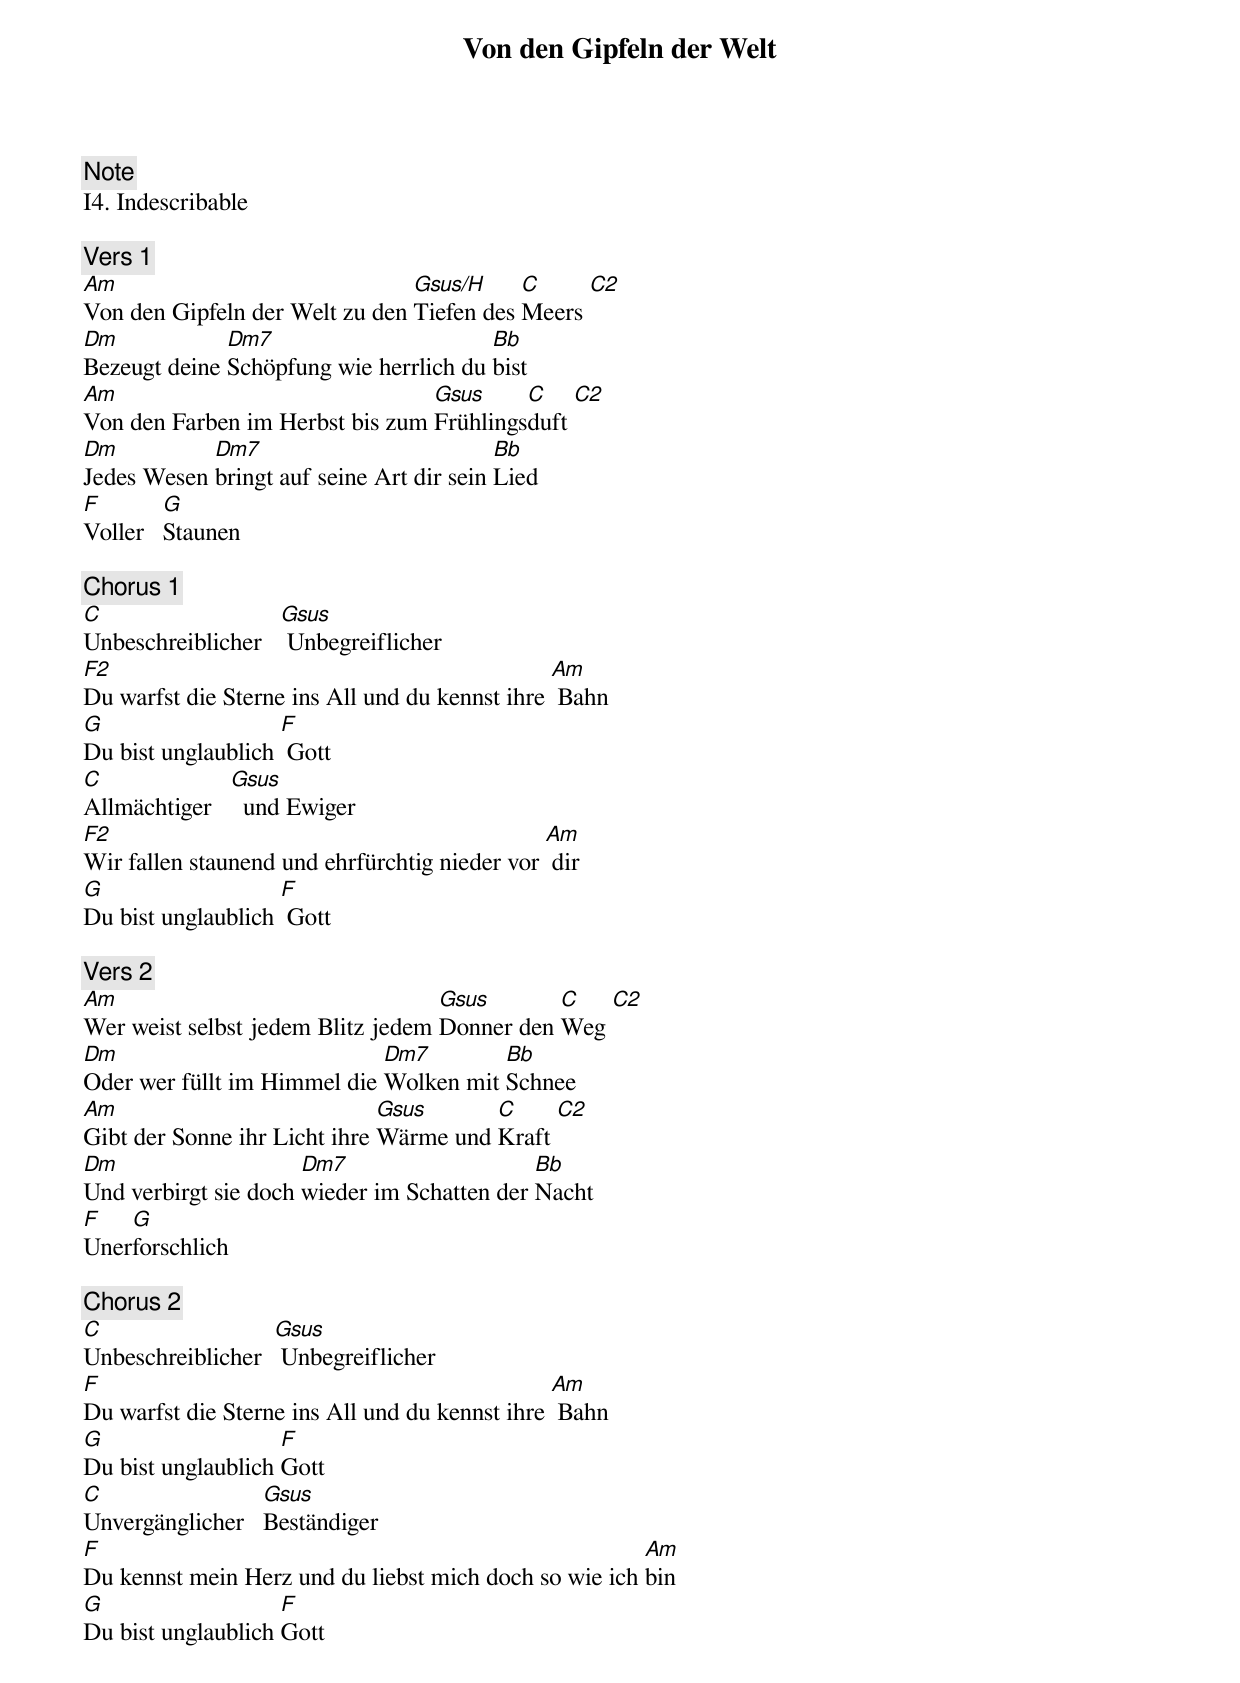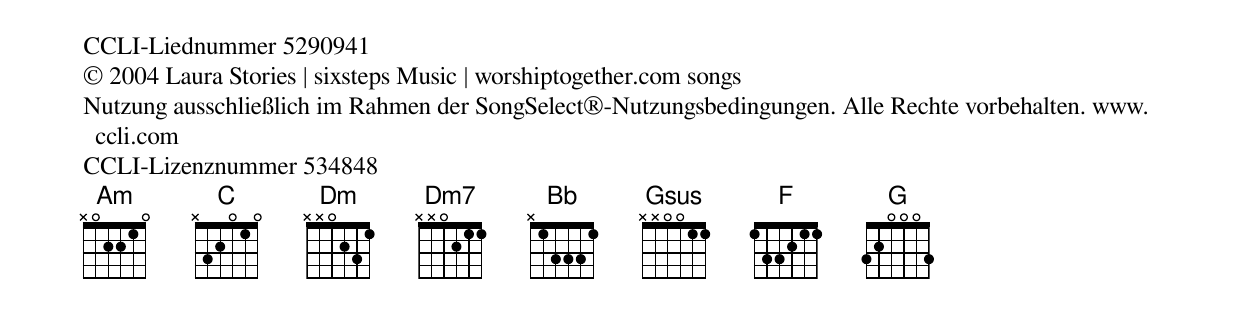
{title: Von den Gipfeln der Welt}
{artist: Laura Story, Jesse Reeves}
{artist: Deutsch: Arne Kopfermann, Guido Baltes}
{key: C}
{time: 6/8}
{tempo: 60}
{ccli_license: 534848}
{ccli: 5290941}
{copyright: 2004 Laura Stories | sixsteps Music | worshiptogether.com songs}
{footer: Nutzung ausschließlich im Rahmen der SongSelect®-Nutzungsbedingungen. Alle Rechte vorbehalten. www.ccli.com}

{comment: Note}
I4. Indescribable

{comment: Vers 1}
[Am]Von den Gipfeln der Welt zu den [Gsus/H]Tiefen des [C]Meers [C2]
[Dm]Bezeugt deine [Dm7]Schöpfung wie herrlich du [Bb]bist
[Am]Von den Farben im Herbst bis zum [Gsus]Frühlings[C]duft [C2]
[Dm]Jedes Wesen [Dm7]bringt auf seine Art dir sein [Bb]Lied
[F]Voller   [G]Staunen

{comment: Chorus 1}
[C]Unbeschreiblicher   [Gsus] Unbegreiflicher
[F2]Du warfst die Sterne ins All und du kennst ihre [Am] Bahn
[G]Du bist unglaublich [F] Gott
[C]Allmächtiger   [Gsus]  und Ewiger
[F2]Wir fallen staunend und ehrfürchtig nieder vor [Am] dir
[G]Du bist unglaublich [F] Gott

{comment: Vers 2}
[Am]Wer weist selbst jedem Blitz jedem [Gsus]Donner den [C]Weg [C2]
[Dm]Oder wer füllt im Himmel die [Dm7]Wolken mit [Bb]Schnee
[Am]Gibt der Sonne ihr Licht ihre [Gsus]Wärme und [C]Kraft [C2]
[Dm]Und verbirgt sie doch [Dm7]wieder im Schatten der [Bb]Nacht
[F]Uner[G]forschlich

{comment: Chorus 2}
[C]Unbeschreiblicher  [Gsus] Unbegreiflicher
[F]Du warfst die Sterne ins All und du kennst ihre [Am] Bahn
[G]Du bist unglaublich [F]Gott
[C]Unvergänglicher   [Gsus]Beständiger
[F]Du kennst mein Herz und du liebst mich doch so wie ich [Am]bin
[G]Du bist unglaublich [F]Gott


CCLI-Liednummer 5290941
© 2004 Laura Stories | sixsteps Music | worshiptogether.com songs
Nutzung ausschließlich im Rahmen der SongSelect®-Nutzungsbedingungen. Alle Rechte vorbehalten. www.ccli.com
CCLI-Lizenznummer 534848
